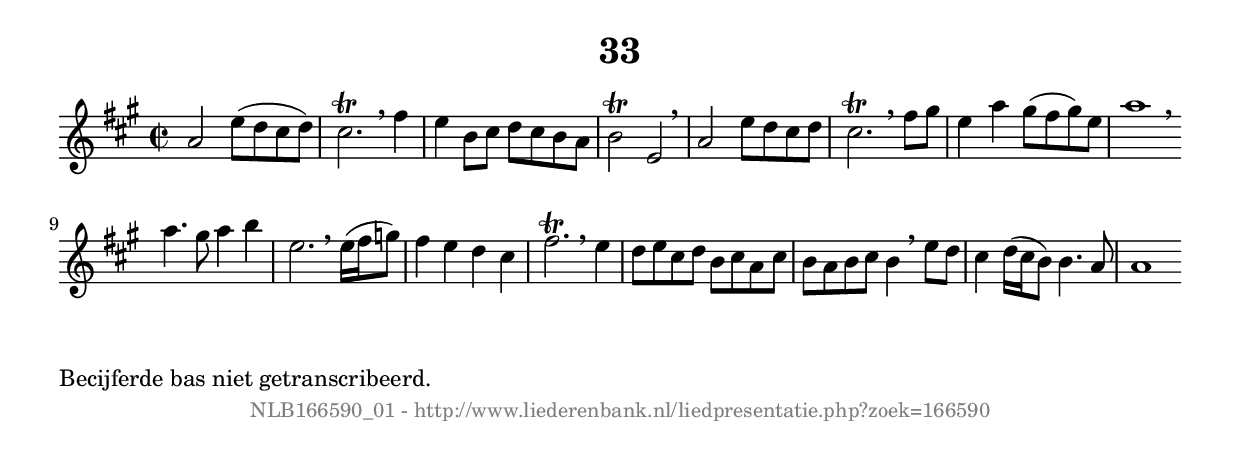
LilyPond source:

%
% produced by wce2krn 1.64 (7 June 2014)
%
\version"2.16"
#(append! paper-alist '(("long" . (cons (* 210 mm) (* 2000 mm)))))
#(set-default-paper-size "long")
sb = {\breathe}
mBreak = {\breathe }
bBreak = {\breathe }
x = {\once\override NoteHead #'style = #'cross }
gl=\glissando
itime={\override Staff.TimeSignature #'stencil = ##f }
ficta = {\once\set suggestAccidentals = ##t}
fine = {\once\override Score.RehearsalMark #'self-alignment-X = #1 \mark \markup {\italic{Fine}}}
dc = {\once\override Score.RehearsalMark #'self-alignment-X = #1 \mark \markup {\italic{D.C.}}}
dcf = {\once\override Score.RehearsalMark #'self-alignment-X = #1 \mark \markup {\italic{D.C. al Fine}}}
dcc = {\once\override Score.RehearsalMark #'self-alignment-X = #1 \mark \markup {\italic{D.C. al Coda}}}
ds = {\once\override Score.RehearsalMark #'self-alignment-X = #1 \mark \markup {\italic{D.S.}}}
dsf = {\once\override Score.RehearsalMark #'self-alignment-X = #1 \mark \markup {\italic{D.S. al Fine}}}
dsc = {\once\override Score.RehearsalMark #'self-alignment-X = #1 \mark \markup {\italic{D.S. al Coda}}}
pv = {\set Score.repeatCommands = #'((volta "1"))}
sv = {\set Score.repeatCommands = #'((volta "2"))}
tv = {\set Score.repeatCommands = #'((volta "3"))}
qv = {\set Score.repeatCommands = #'((volta "4"))}
xv = {\set Score.repeatCommands = #'((volta #f))}
\header{ tagline = ""
title = "33"
}
\score {{
\key a \major
\relative g'
{
\set melismaBusyProperties = #'()
\time 2/2
\tempo 4=120
\override Score.MetronomeMark #'transparent = ##t
\override Score.RehearsalMark #'break-visibility = #(vector #t #t #f)
a2 e'8( d cis d) cis2.\trill \sb fis4 e b8 cis d cis b a b2\trill e, \mBreak \bar "|"
a2 e'8 d cis d cis2.\trill \sb fis8 gis e4 a gis8( fis gis) e a1 \bar ":|:" \bBreak
a4. gis8 a4 b e,2. \sb e16( fis g8) fis4 e d cis fis2.\trill \mBreak
e4 d8 e cis d b cis a cis b a b cis b4 \sb e8 d cis4 d16( cis b8) b4. a8 a1 \bar ":|:"
 }}
 \midi { }
 \layout {
            indent = 0.0\cm
}
}
\markup { \wordwrap-string #" 
Becijferde bas niet getranscribeerd.
"}
\markup { \vspace #0 } \markup { \with-color #grey \fill-line { \center-column { \smaller "NLB166590_01 - http://www.liederenbank.nl/liedpresentatie.php?zoek=166590" } } }
